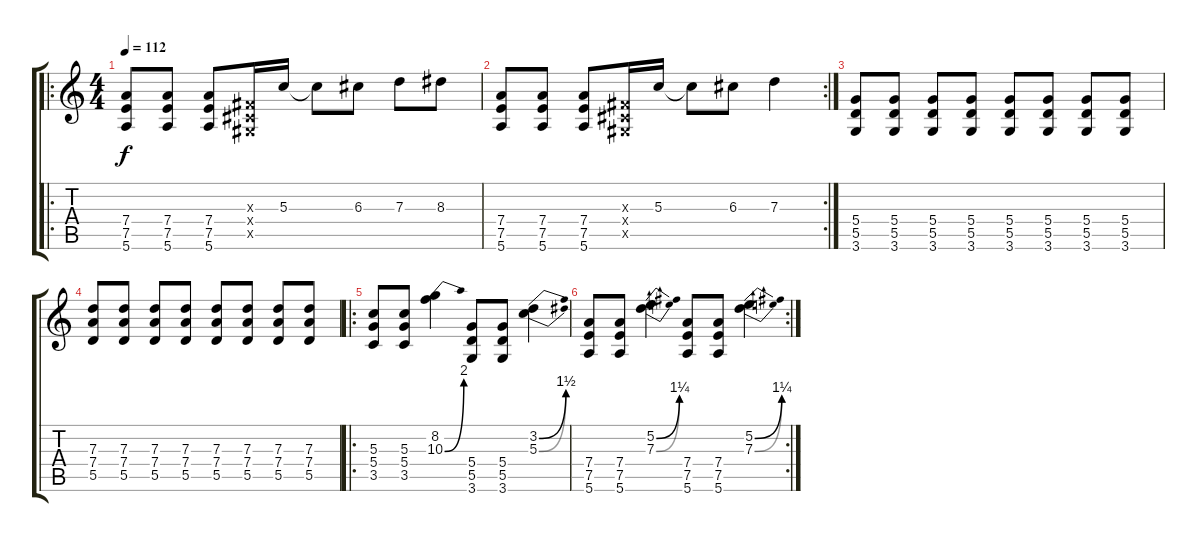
\track "" {instrument distortionguitar}
\staff {score tabs}
\tuning (E4 B3 G3 D3 A2 E2) {hide}
\ro
\ts (4 4)
\tempo 112
\clef g2
\ks c
(7.4 7.5 5.6).8{dy f instrument distortionguitar} (7.4 7.5 5.6).8 (7.4 7.5 5.6).8 (-1.3{x} -1.4{x} -1.5{x}).16 5.3.16 5.3{t}.8 6.3.8 7.3.8 8.3.8 |
\rc 2
(7.4 7.5 5.6).8 (7.4 7.5 5.6).8 (7.4 7.5 5.6).8 (-1.3{x} -1.4{x} -1.5{x}).16 5.3.16 5.3{t}.8 6.3.8 7.3.4 |
(5.4 5.5 3.6).8 (5.4 5.5 3.6).8 (5.4 5.5 3.6).8 (5.4 5.5 3.6).8 (5.4 5.5 3.6).8 (5.4 5.5 3.6).8 (5.4 5.5 3.6).8 (5.4 5.5 3.6).8 |
(7.3 7.4 5.5).8 (7.3 7.4 5.5).8 (7.3 7.4 5.5).8 (7.3 7.4 5.5).8 (7.3 7.4 5.5).8 (7.3 7.4 5.5).8 (7.3 7.4 5.5).8 (7.3 7.4 5.5).8 |
\ro
(5.3 5.4 3.5).8 (5.3 5.4 3.5).8 (8.2 10.3{be (bend 0 0 60 8)}).4 (5.4 5.5 3.6).8 (5.4 5.5 3.6).8 (3.2{be (bend 0 0 60 6)} 5.3{be (bend 0 0 60 6)}).4 |
\rc 2
(7.4 7.5 5.6).8 (7.4 7.5 5.6).8 (5.2{be (bend 0 0 60 5)} 7.3{be (bend 0 0 60 5)}).4 (7.4 7.5 5.6).8 (7.4 7.5 5.6).8 (5.2{be (bend 0 0 60 5)} 7.3{be (bend 0 0 60 5)}).4
